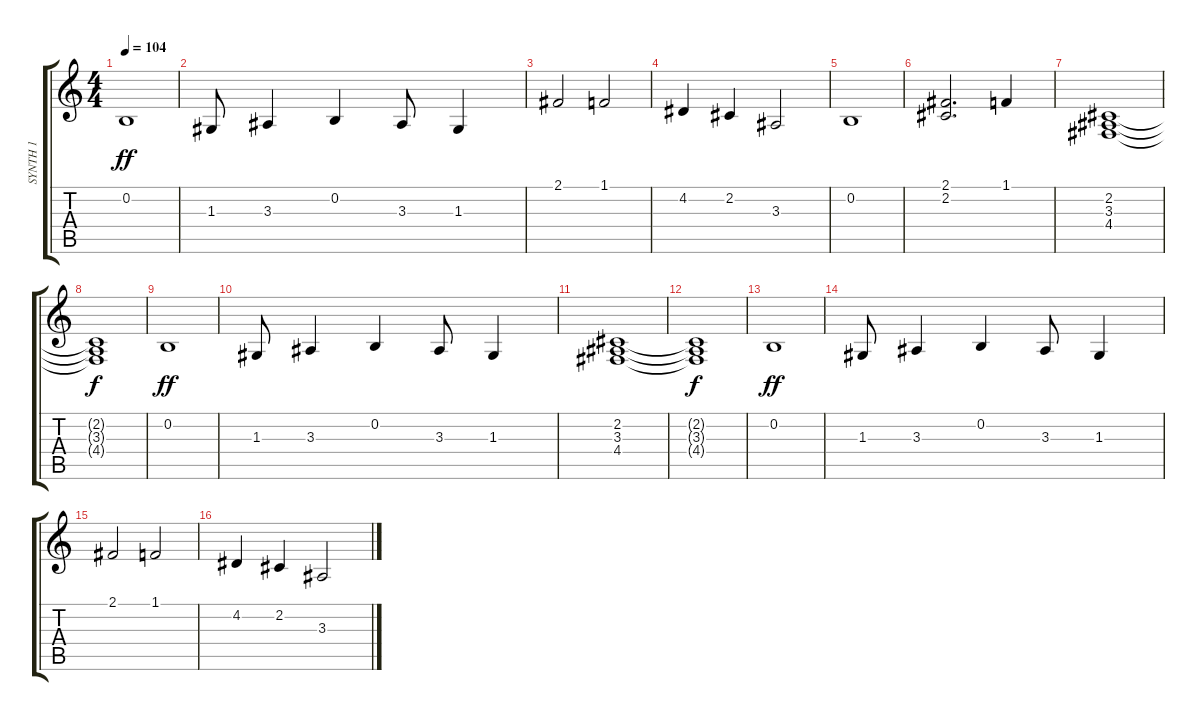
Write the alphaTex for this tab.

\track ("SYNTH 1" "SYNTH 1") {instrument pad2warm}
\staff {score tabs}
\tuning (E4 B3 G3 D3 A2 E2) {hide}
\ts (4 4)
\tempo 104
\clef g2
\ks c
0.2.1{dy ff} |
1.3.8 3.3.4 0.2.4 3.3.8 1.3.4 |
2.1.2{volume 14} 1.1.2 |
4.2.4 2.2.4 3.3.2 |
0.2.1 |
(2.1 2.2).2{d} 1.1.4 |
(2.2 3.3 4.4).1{volume 11} |
(2.2{t} 3.3{t} 4.4{t}).1{dy f} |
0.2.1{dy ff} |
1.3.8 3.3.4 0.2.4 3.3.8 1.3.4 |
(2.2 3.3 4.4).1 |
(2.2{t} 3.3{t} 4.4{t}).1{dy f} |
0.2.1{dy ff} |
1.3.8 3.3.4 0.2.4 3.3.8 1.3.4 |
2.1.2{volume 14} 1.1.2 |
4.2.4 2.2.4 3.3.2
